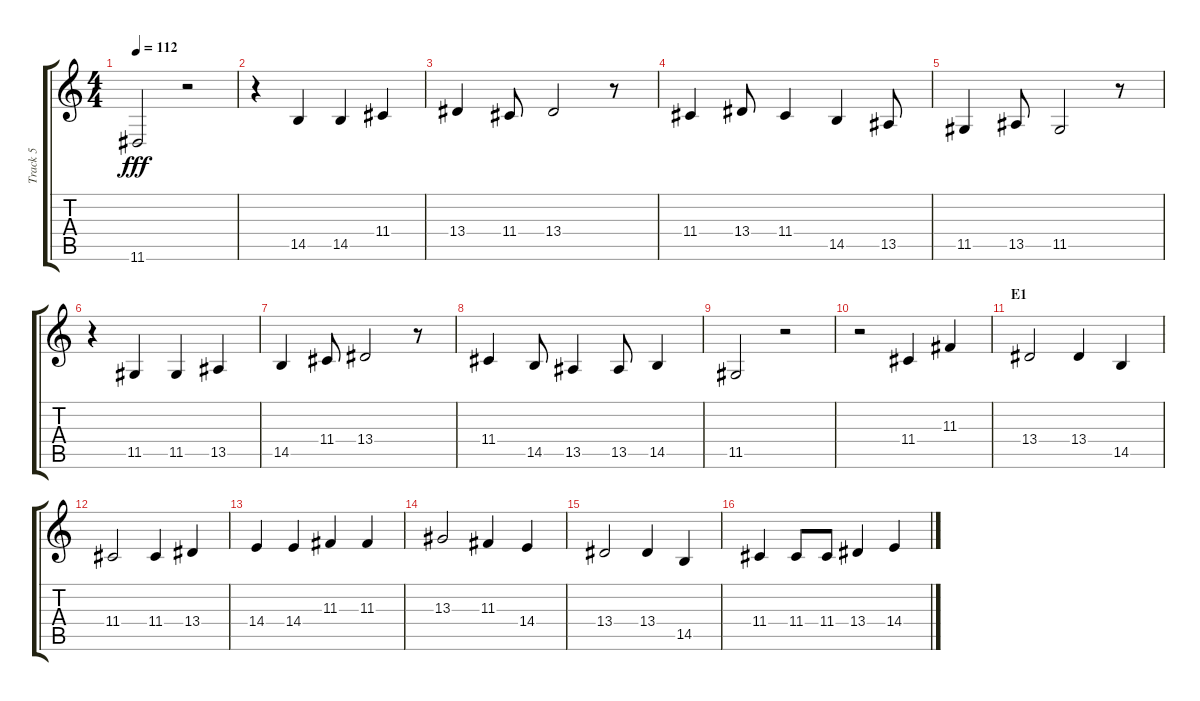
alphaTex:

\track ("Track 5" "Track 5") {instrument stringensemble1}
\staff {score tabs}
\tuning (E4 B3 G3 D3 A2 E2) {hide}
\ts (4 4)
\tempo 112
\clef g2
\ks c
11.6.2{dy fff} r.2 |
r.4 14.5.4 14.5.4 11.4.4 |
13.4.4 11.4.8 13.4.2 r.8 |
11.4.4 13.4.8 11.4.4 14.5.4 13.5.8 |
11.5.4 13.5.8 11.5.2 r.8 |
r.4 11.5.4 11.5.4 13.5.4 |
14.5.4 11.4.8 13.4.2 r.8 |
11.4.4 14.5.8 13.5.4 13.5.8 14.5.4 |
11.5.2 r.2 |
r.2 11.4.4 11.3.4 |
\section ("" "E1")
13.4.2 13.4.4 14.5.4 |
11.4.2 11.4.4 13.4.4 |
14.4.4 14.4.4 11.3.4 11.3.4 |
13.3.2 11.3.4 14.4.4 |
13.4.2 13.4.4 14.5.4 |
11.4.4 11.4.8 11.4.8 13.4.4 14.4.4
